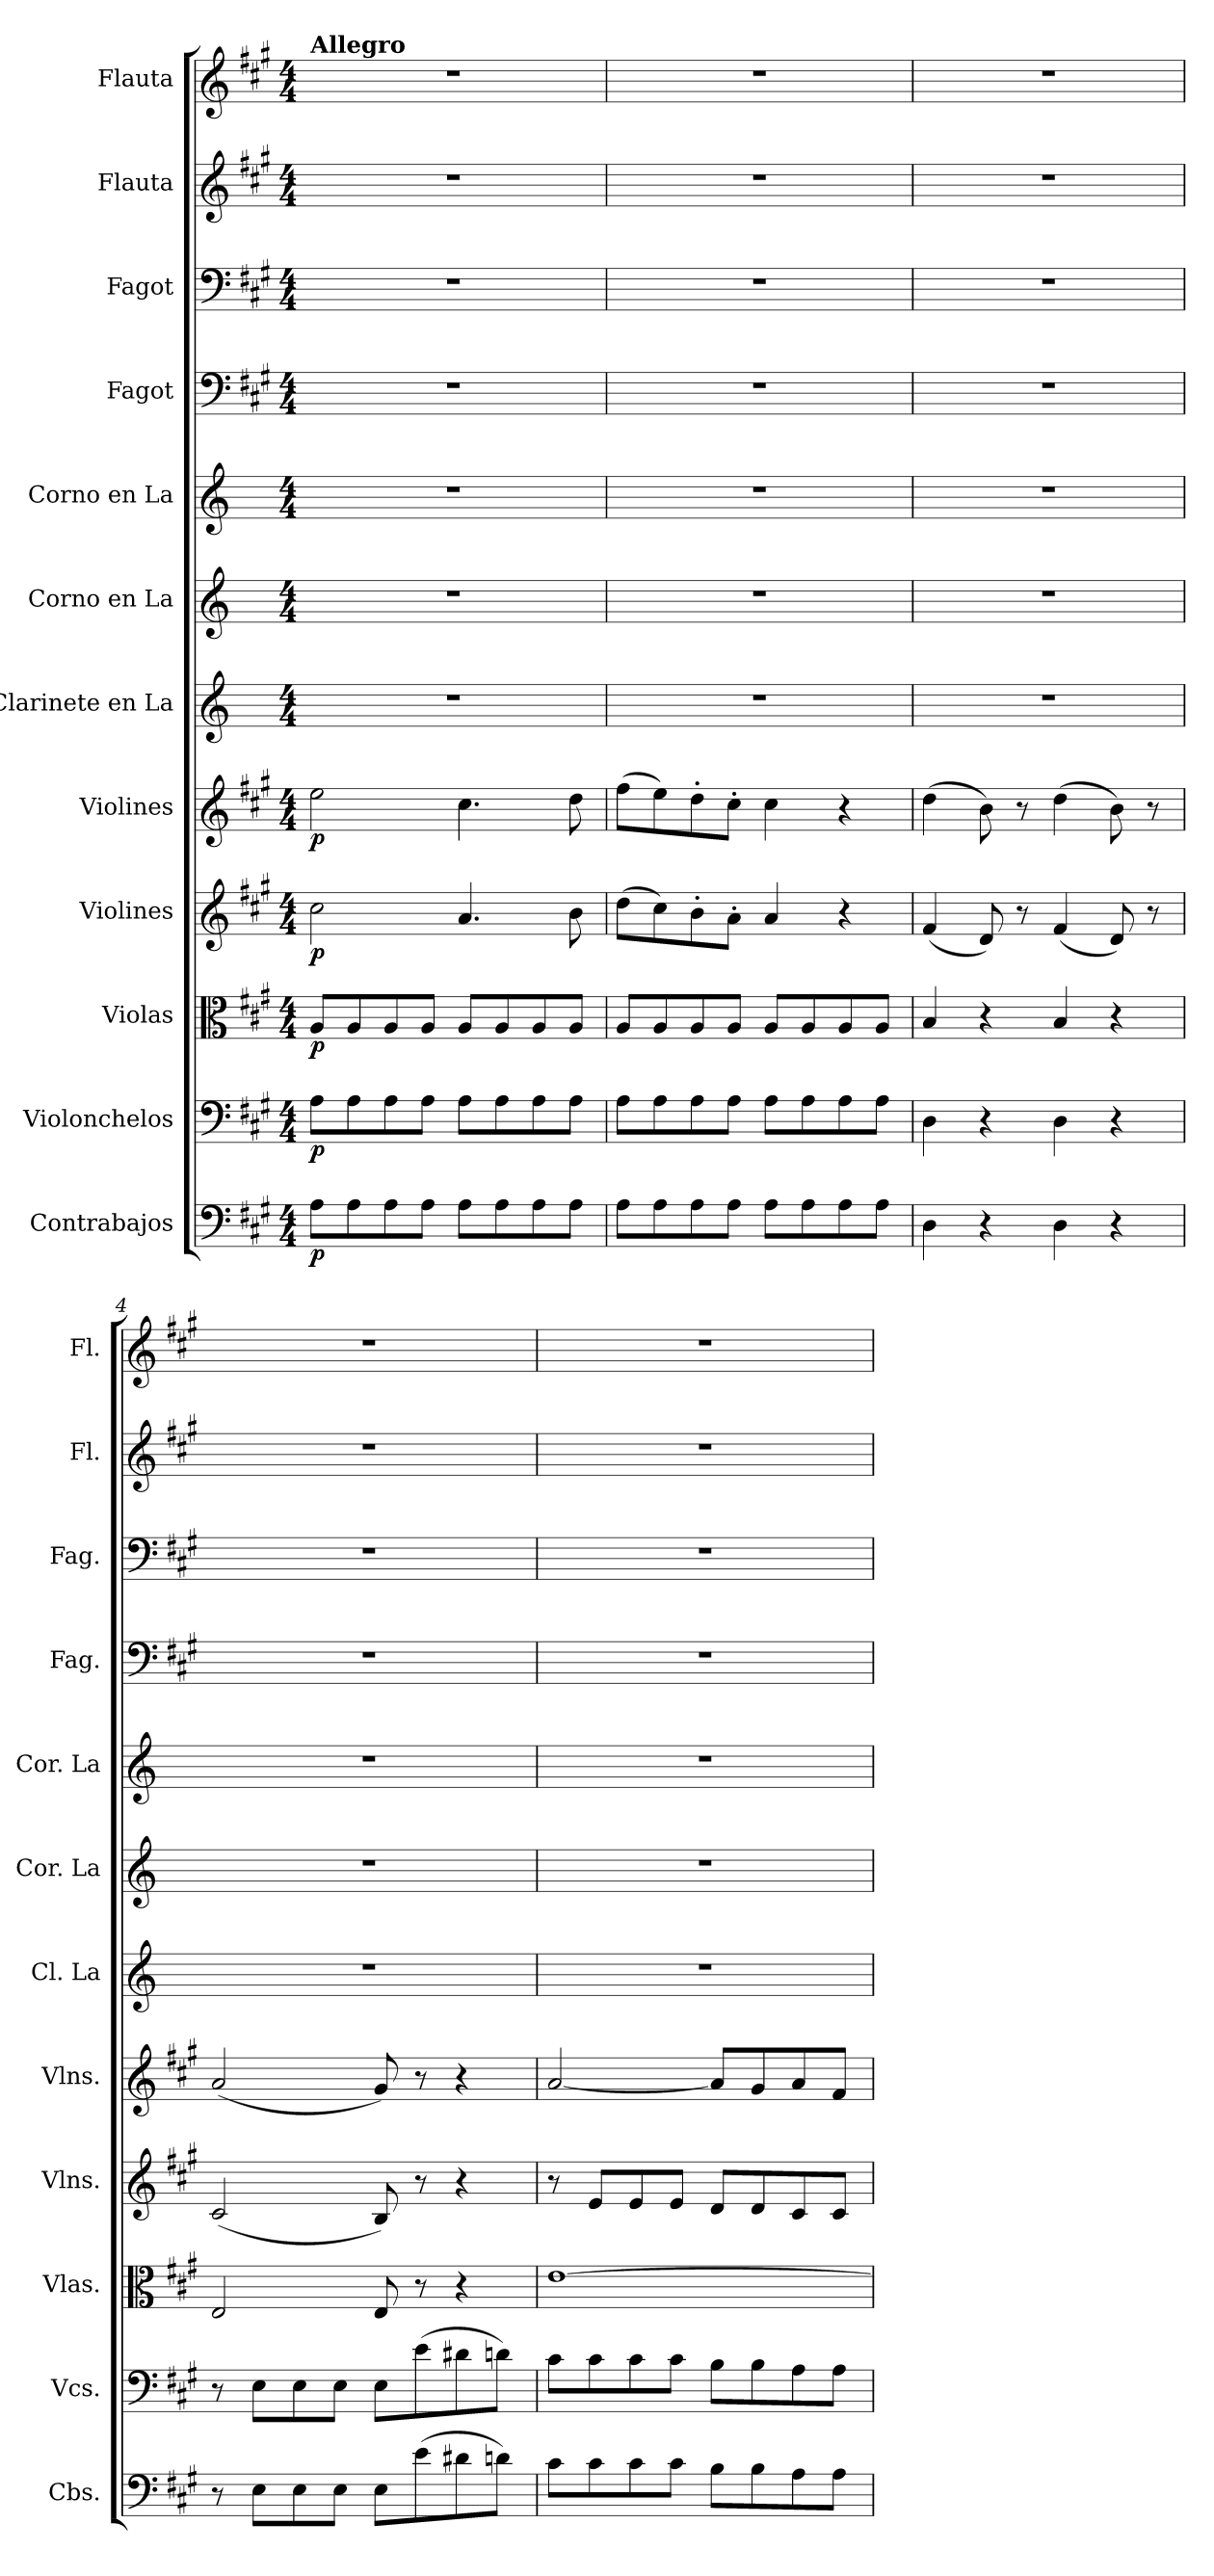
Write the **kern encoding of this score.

**kern	**dynam	**kern	**dynam	**kern	**dynam	**kern	**dynam	**kern	**dynam	**kern	**kern	**kern	**kern	**kern	**kern	**kern
*part12	*part12	*part11	*part11	*part10	*part10	*part9	*part9	*part8	*part8	*part7	*part6	*part5	*part4	*part3	*part2	*part1
*staff12	*staff12	*staff11	*staff11	*staff10	*staff10	*staff9	*staff9	*staff8	*staff8	*staff7	*staff6	*staff5	*staff4	*staff3	*staff2	*staff1
*I"Contrabajos	*	*I"Violonchelos	*	*I"Violas	*	*I"Violines	*	*I"Violines	*	*I"Clarinete en La	*I"Corno en La	*I"Corno en La	*I"Fagot	*I"Fagot	*I"Flauta	*I"Flauta
*I'Cbs.	*	*I'Vcs.	*	*I'Vlas.	*	*I'Vlns.	*	*I'Vlns.	*	*I'Cl. La	*I'Cor. La	*I'Cor. La	*I'Fag.	*I'Fag.	*I'Fl.	*I'Fl.
*clefF4	*	*clefF4	*	*clefC3	*	*clefG2	*	*clefG2	*	*clefG2	*clefG2	*clefG2	*clefF4	*clefF4	*clefG2	*clefG2
*ITrd7c12	*	*	*	*	*	*	*	*	*	*ITrd2c3	*ITrd2c3	*ITrd2c3	*	*	*	*
*k[f#c#g#]	*	*k[f#c#g#]	*	*k[f#c#g#]	*	*k[f#c#g#]	*	*k[f#c#g#]	*	*k[f#c#g#]	*k[f#c#g#]	*k[f#c#g#]	*k[f#c#g#]	*k[f#c#g#]	*k[f#c#g#]	*k[f#c#g#]
*M4/4	*	*M4/4	*	*M4/4	*	*M4/4	*	*M4/4	*	*M4/4	*M4/4	*M4/4	*M4/4	*M4/4	*M4/4	*M4/4
=1	=1	=1	=1	=1	=1	=1	=1	=1	=1	=1	=1	=1	=1	=1	=1	=1
!	!	!	!	!	!	!	!	!	!	!	!	!	!	!	!	!LO:TX:a:B:t=Allegro
!	!LO:DY:b	!	!LO:DY:b	!	!LO:DY:b	!	!LO:DY:b	!	!LO:DY:b	!	!	!	!	!	!	!
8AA\L	p	8A\L	p	8A/L	p	2cc#\	p	2ee\	p	1r	1r	1r	1r	1r	1r	1r
8AA\	.	8A\	.	8A/	.	.	.	.	.	.	.	.	.	.	.	.
8AA\	.	8A\	.	8A/	.	.	.	.	.	.	.	.	.	.	.	.
8AA\J	.	8A\J	.	8A/J	.	.	.	.	.	.	.	.	.	.	.	.
8AA\L	.	8A\L	.	8A/L	.	4.a/	.	4.cc#\	.	.	.	.	.	.	.	.
8AA\	.	8A\	.	8A/	.	.	.	.	.	.	.	.	.	.	.	.
8AA\	.	8A\	.	8A/	.	.	.	.	.	.	.	.	.	.	.	.
8AA\J	.	8A\J	.	8A/J	.	8b\	.	8dd\	.	.	.	.	.	.	.	.
=2	=2	=2	=2	=2	=2	=2	=2	=2	=2	=2	=2	=2	=2	=2	=2	=2
8AA\L	.	8A\L	.	8A/L	.	(>8dd\L	.	(>8ff#\L	.	1r	1r	1r	1r	1r	1r	1r
8AA\	.	8A\	.	8A/	.	8cc#\)	.	8ee\)	.	.	.	.	.	.	.	.
8AA\	.	8A\	.	8A/	.	8b'\	.	8dd'\	.	.	.	.	.	.	.	.
8AA\J	.	8A\J	.	8A/J	.	8a'\J	.	8cc#'\J	.	.	.	.	.	.	.	.
8AA\L	.	8A\L	.	8A/L	.	4a/	.	4cc#\	.	.	.	.	.	.	.	.
8AA\	.	8A\	.	8A/	.	.	.	.	.	.	.	.	.	.	.	.
8AA\	.	8A\	.	8A/	.	4r	.	4r	.	.	.	.	.	.	.	.
8AA\J	.	8A\J	.	8A/J	.	.	.	.	.	.	.	.	.	.	.	.
=3	=3	=3	=3	=3	=3	=3	=3	=3	=3	=3	=3	=3	=3	=3	=3	=3
4DD\	.	4D\	.	4B/	.	(<4f#/	.	(>4dd\	.	1r	1r	1r	1r	1r	1r	1r
4r	.	4r	.	4r	.	8d/)	.	8b\)	.	.	.	.	.	.	.	.
.	.	.	.	.	.	8r	.	8r	.	.	.	.	.	.	.	.
4DD\	.	4D\	.	4B/	.	(<4f#/	.	(>4dd\	.	.	.	.	.	.	.	.
4r	.	4r	.	4r	.	8d/)	.	8b\)	.	.	.	.	.	.	.	.
.	.	.	.	.	.	8r	.	8r	.	.	.	.	.	.	.	.
=4	=4	=4	=4	=4	=4	=4	=4	=4	=4	=4	=4	=4	=4	=4	=4	=4
8r	.	8r	.	2E/	.	(<2c#/	.	(<2a/	.	1r	1r	1r	1r	1r	1r	1r
8EE\L	.	8E\L	.	.	.	.	.	.	.	.	.	.	.	.	.	.
8EE\	.	8E\	.	.	.	.	.	.	.	.	.	.	.	.	.	.
8EE\J	.	8E\J	.	.	.	.	.	.	.	.	.	.	.	.	.	.
8EE\L	.	8E\L	.	8E/	.	8B/)	.	8g#/)	.	.	.	.	.	.	.	.
(>8E\	.	(>8e\	.	8r	.	8r	.	8r	.	.	.	.	.	.	.	.
8D#X\	.	8d#X\	.	4r	.	4r	.	4r	.	.	.	.	.	.	.	.
8Dn\J)	.	8dn\J)	.	.	.	.	.	.	.	.	.	.	.	.	.	.
=5	=5	=5	=5	=5	=5	=5	=5	=5	=5	=5	=5	=5	=5	=5	=5	=5
8C#\L	.	8c#\L	.	[1e	.	8r	.	[2a/	.	1r	1r	1r	1r	1r	1r	1r
8C#\	.	8c#\	.	.	.	8e/L	.	.	.	.	.	.	.	.	.	.
8C#\	.	8c#\	.	.	.	8e/	.	.	.	.	.	.	.	.	.	.
8C#\J	.	8c#\J	.	.	.	8e/J	.	.	.	.	.	.	.	.	.	.
8BB\L	.	8B\L	.	.	.	8d/L	.	8a/L]	.	.	.	.	.	.	.	.
8BB\	.	8B\	.	.	.	8d/	.	8g#/	.	.	.	.	.	.	.	.
8AA\	.	8A\	.	.	.	8c#/	.	8a/	.	.	.	.	.	.	.	.
8AA\J	.	8A\J	.	.	.	8c#/J	.	8f#/J	.	.	.	.	.	.	.	.
=	=	=	=	=	=	=	=	=	=	=	=	=	=	=	=	=
*-	*-	*-	*-	*-	*-	*-	*-	*-	*-	*-	*-	*-	*-	*-	*-	*-
